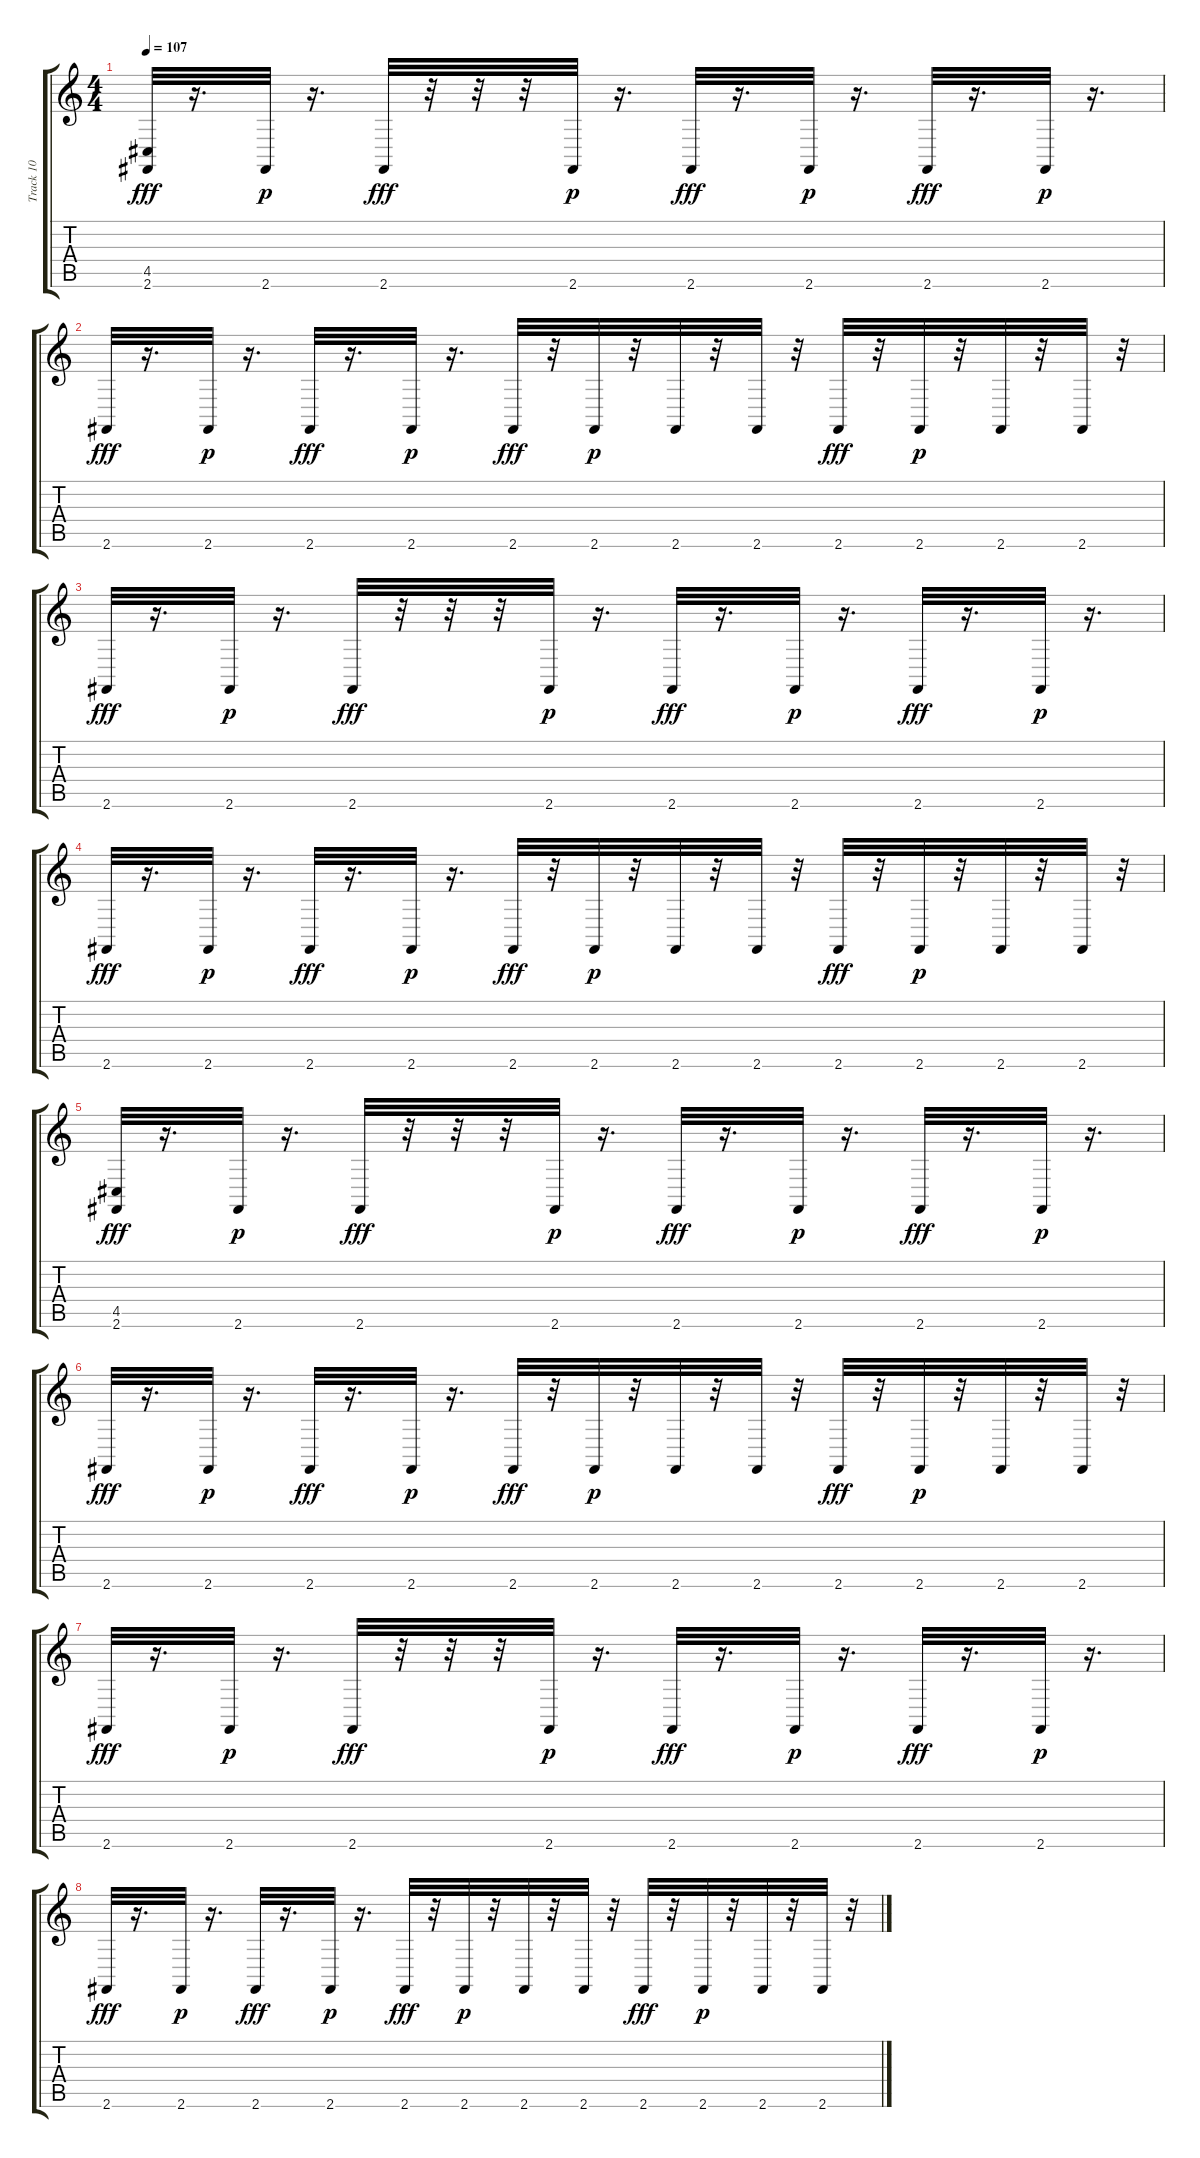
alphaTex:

\track ("Track 10" "Track 10") {instrument synthdrum}
\staff {score tabs}
\tuning (E4 B3 G3 D3 A2 E2) {hide}
\ts (4 4)
\tempo 107
\clef g2
\ks c
(4.5 2.6).32{dy fff} r.16{d} 2.6.32{dy p} r.16{d} 2.6.32{dy fff} r.32 r.32 r.32 2.6.32{dy p} r.16{d} 2.6.32{dy fff} r.16{d} 2.6.32{dy p} r.16{d} 2.6.32{dy fff} r.16{d} 2.6.32{dy p} r.16{d} |
2.6.32{dy fff} r.16{d} 2.6.32{dy p} r.16{d} 2.6.32{dy fff} r.16{d} 2.6.32{dy p} r.16{d} 2.6.32{dy fff} r.32 2.6.32{dy p} r.32 2.6.32 r.32 2.6.32 r.32 2.6.32{dy fff} r.32 2.6.32{dy p} r.32 2.6.32 r.32 2.6.32 r.32 |
2.6.32{dy fff} r.16{d} 2.6.32{dy p} r.16{d} 2.6.32{dy fff} r.32 r.32 r.32 2.6.32{dy p} r.16{d} 2.6.32{dy fff} r.16{d} 2.6.32{dy p} r.16{d} 2.6.32{dy fff} r.16{d} 2.6.32{dy p} r.16{d} |
2.6.32{dy fff} r.16{d} 2.6.32{dy p} r.16{d} 2.6.32{dy fff} r.16{d} 2.6.32{dy p} r.16{d} 2.6.32{dy fff} r.32 2.6.32{dy p} r.32 2.6.32 r.32 2.6.32 r.32 2.6.32{dy fff} r.32 2.6.32{dy p} r.32 2.6.32 r.32 2.6.32 r.32 |
(4.5 2.6).32{dy fff} r.16{d} 2.6.32{dy p} r.16{d} 2.6.32{dy fff} r.32 r.32 r.32 2.6.32{dy p} r.16{d} 2.6.32{dy fff} r.16{d} 2.6.32{dy p} r.16{d} 2.6.32{dy fff} r.16{d} 2.6.32{dy p} r.16{d} |
2.6.32{dy fff} r.16{d} 2.6.32{dy p} r.16{d} 2.6.32{dy fff} r.16{d} 2.6.32{dy p} r.16{d} 2.6.32{dy fff} r.32 2.6.32{dy p} r.32 2.6.32 r.32 2.6.32 r.32 2.6.32{dy fff} r.32 2.6.32{dy p} r.32 2.6.32 r.32 2.6.32 r.32 |
2.6.32{dy fff} r.16{d} 2.6.32{dy p} r.16{d} 2.6.32{dy fff} r.32 r.32 r.32 2.6.32{dy p} r.16{d} 2.6.32{dy fff} r.16{d} 2.6.32{dy p} r.16{d} 2.6.32{dy fff} r.16{d} 2.6.32{dy p} r.16{d} |
2.6.32{dy fff} r.16{d} 2.6.32{dy p} r.16{d} 2.6.32{dy fff} r.16{d} 2.6.32{dy p} r.16{d} 2.6.32{dy fff} r.32 2.6.32{dy p} r.32 2.6.32 r.32 2.6.32 r.32 2.6.32{dy fff} r.32 2.6.32{dy p} r.32 2.6.32 r.32 2.6.32 r.32
